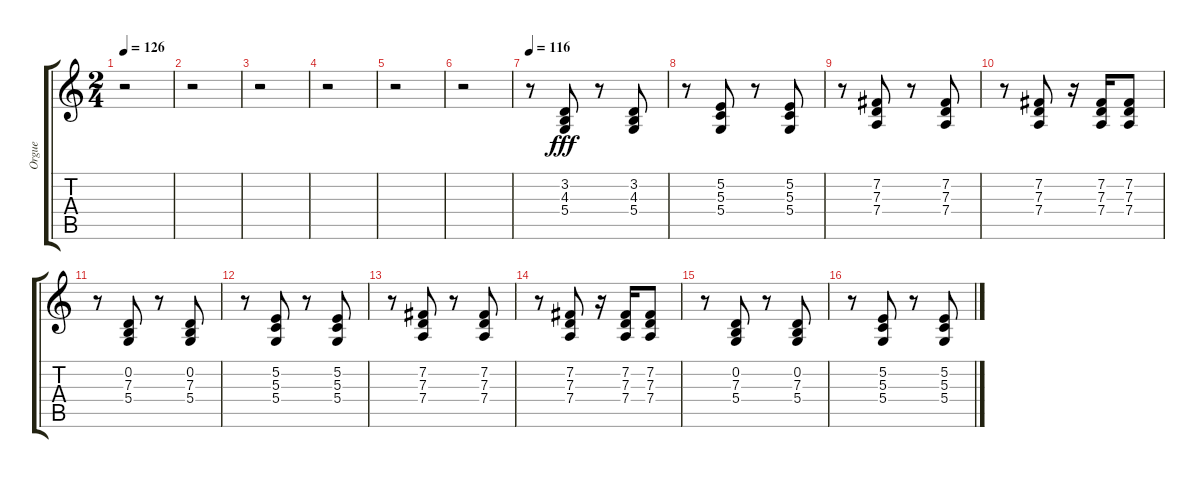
\track ("Orgue" "Orgue") {instrument rockorgan}
\staff {score tabs}
\tuning (E4 B3 G3 D3 A2 E2) {hide}
\ts (2 4)
\tempo 126
\clef g2
\ks c
r.2{dy fff} |
r.2 |
r.2 |
r.2 |
r.2 |
r.2 |
\tempo 116
r.8 (3.2 4.3 5.4).8 r.8 (3.2 4.3 5.4).8 |
r.8 (5.2 5.3 5.4).8 r.8 (5.2 5.3 5.4).8 |
r.8 (7.2 7.3 7.4).8 r.8 (7.2 7.3 7.4).8 |
r.8 (7.2 7.3 7.4).8 r.16 (7.2 7.3 7.4).16 (7.2 7.3 7.4).8 |
r.8 (0.2 7.3 5.4).8 r.8 (0.2 7.3 5.4).8 |
r.8 (5.2 5.3 5.4).8 r.8 (5.2 5.3 5.4).8 |
r.8 (7.2 7.3 7.4).8 r.8 (7.2 7.3 7.4).8 |
r.8 (7.2 7.3 7.4).8 r.16 (7.2 7.3 7.4).16 (7.2 7.3 7.4).8 |
r.8 (0.2 7.3 5.4).8 r.8 (0.2 7.3 5.4).8 |
r.8 (5.2 5.3 5.4).8 r.8 (5.2 5.3 5.4).8
